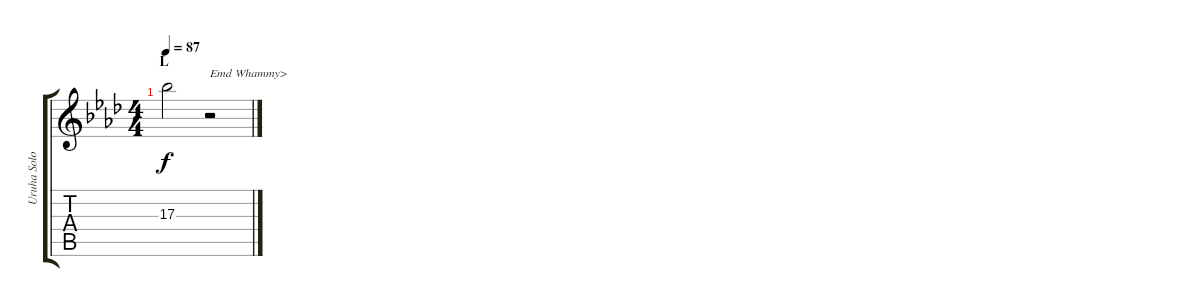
\track ("Uruha Solo 2" "Uruha Solo") {instrument overdrivenguitar}
\staff {score tabs}
\tuning (D4 A3 F3 C3 G2 C2) {hide}
\ts (4 4)
\section ("" "L")
\tempo 87
\clef g2
\ks ab
17.3{t}.2{dy f} r.2{txt "Emd Whammy>"}
